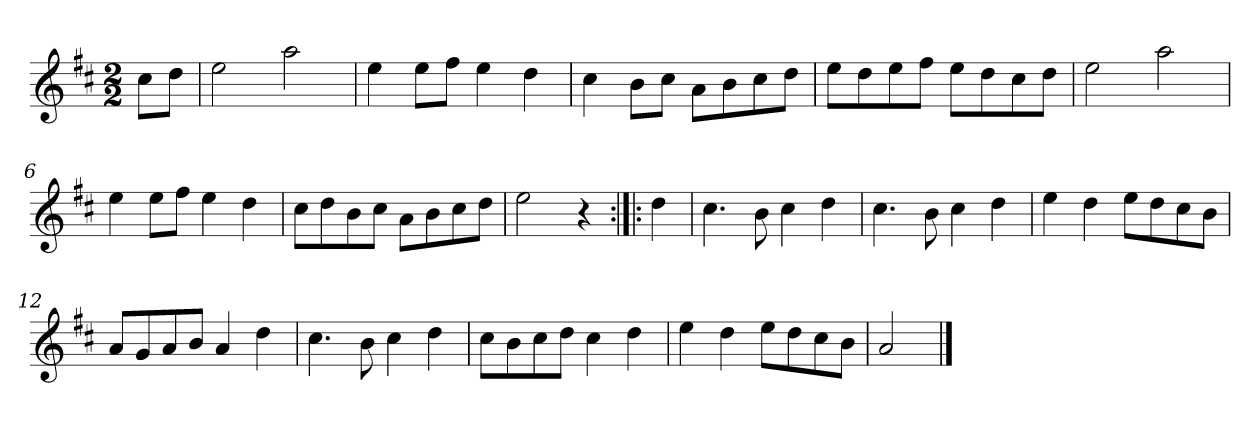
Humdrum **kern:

**kern
*part1
*staff1
*clefG2
*k[f#c#]
*A:mix
*M2/2
*MM120
=
8cc#\L
8dd\J
=1
2ee
2aa
=2
4ee
8ee\L
8ff#\J
4ee
4dd
=3
4cc#
8b\L
8cc#\J
8a\L
8b\
8cc#\
8dd\J
=4
8ee\L
8dd\
8ee\
8ff#\J
8ee\L
8dd\
8cc#\
8dd\J
=5
2ee
2aa
=6
4ee
8ee\L
8ff#\J
4ee
4dd
=7
8cc#\L
8dd\
8b\
8cc#\J
8a\L
8b\
8cc#\
8dd\J
=8
2ee
4r
=:|!|:
4dd
=9
4.cc#
8b
4cc#
4dd
=10
4.cc#
8b
4cc#
4dd
=11
4ee
4dd
8ee\L
8dd\
8cc#\
8b\J
=12
8a/L
8g/
8a/
8b/J
4a
4dd
=13
4.cc#
8b
4cc#
4dd
=14
8cc#\L
8b\
8cc#\
8dd\J
4cc#
4dd
=15
4ee
4dd
8ee\L
8dd\
8cc#\
8b\J
=16
2a
==
*-
